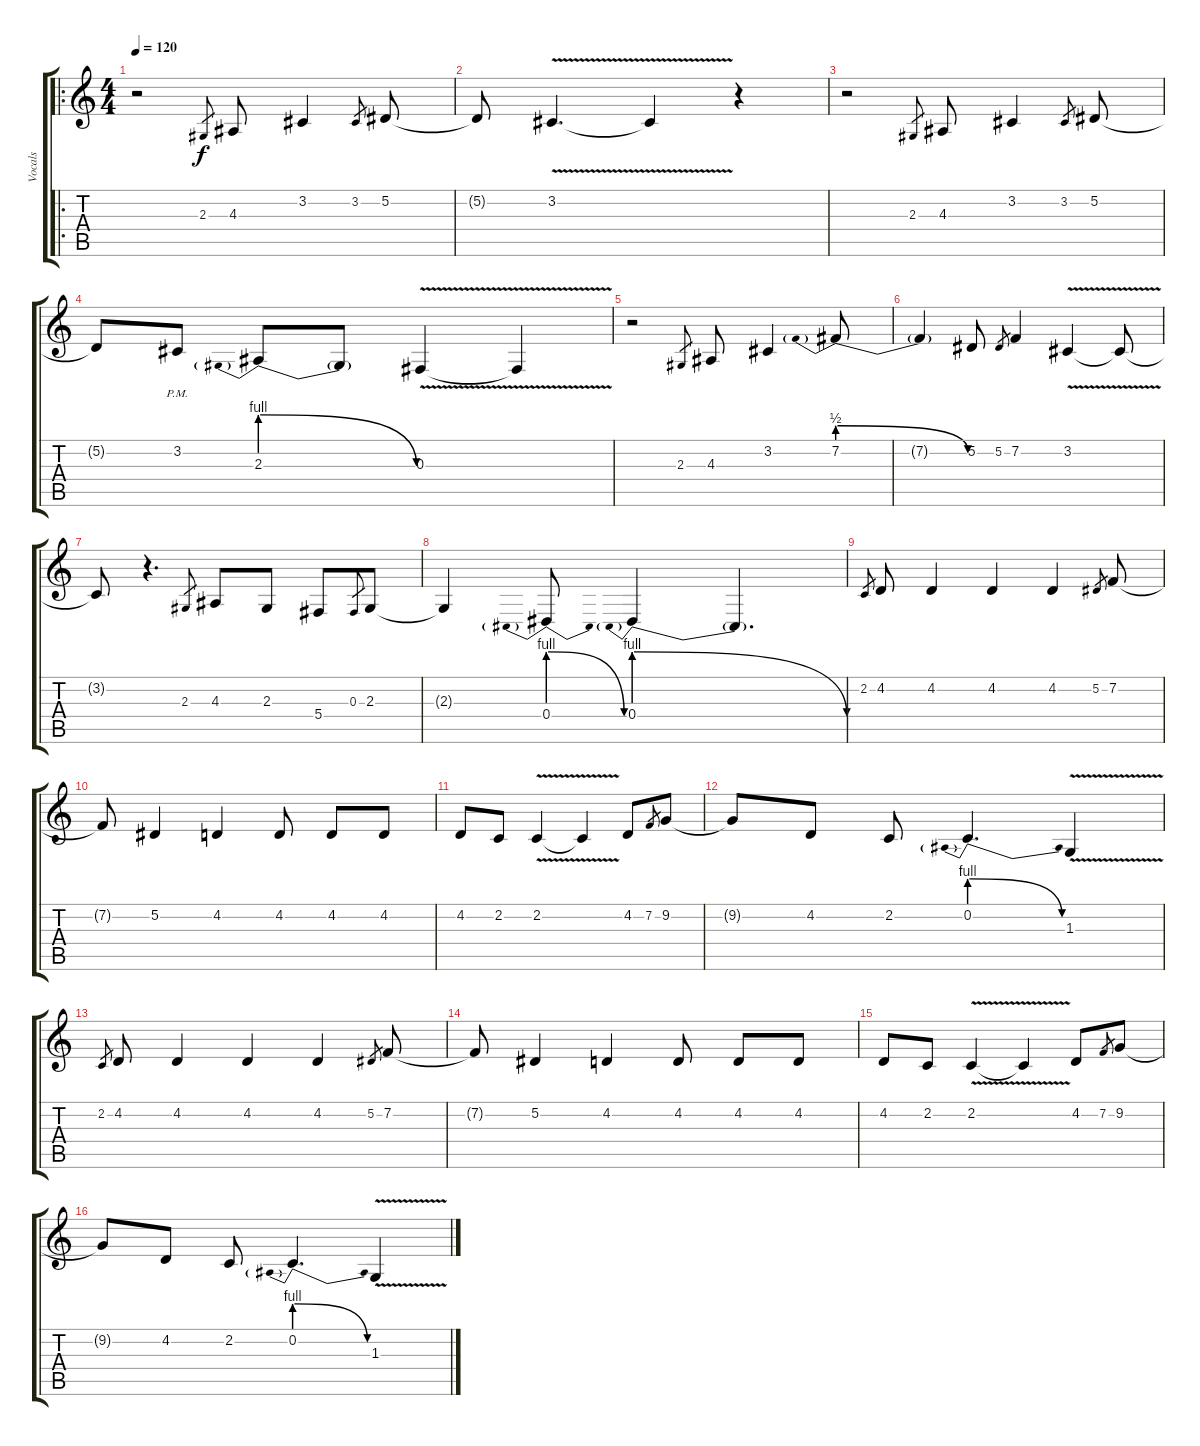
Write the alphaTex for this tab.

\track ("Vocals" "Vocals") {instrument oboe}
\staff {score tabs}
\tuning (Eb4 Bb3 Gb3 Db3 Ab2 Eb2) {hide}
\ro
\ts (4 4)
\tempo 120
\clef g2
\ks c
r.2{dy f} 2.3.8{gr} 4.3.8 3.2.4 3.2.8{gr} 5.2.8 |
5.2{t}.8 3.2{v}.4{d} 3.2{t}.4 r.4 |
r.2 2.3.8{gr} 4.3.8 3.2.4 3.2.8{gr} 5.2.8 |
5.2{t}.8 3.2{pm}.8 2.3{be (prebendrelease 0 4 60 0)}.8 2.3{t}.8 0.3{v}.4 0.3{t}.4 |
r.2 2.3.8{gr} 4.3.8 3.2.4 7.2{be (prebendrelease 0 2 60 0)}.8 |
7.2{t}.4 5.2.8 5.2.8{gr} 7.2.4 3.2{v}.4 3.2{t}.8 |
3.2{t}.8 r.4{d} 2.3.8{gr} 4.3.8 2.3.8 5.4.8 0.3.8{gr} 2.3.8 |
2.3{t}.4 0.4{be (prebendrelease 0 4 60 0)}.8 0.4{be (prebendrelease 0 4 60 0)}.4 0.4{t}.4{d} |
2.2.8{gr} 4.2.8 4.2.4 4.2.4 4.2.4 5.2.8{gr} 7.2.8 |
7.2{t}.8 5.2.4 4.2.4 4.2.8 4.2.8 4.2.8 |
4.2.8 2.2.8 2.2{v}.4 2.2{t}.4 4.2.8 7.2.8{gr} 9.2.8 |
9.2{t}.8 4.2.8 2.2.8 0.2{be (prebendrelease 0 4 60 0)}.4{d} 1.3{v}.4 |
2.2.8{gr} 4.2.8 4.2.4 4.2.4 4.2.4 5.2.8{gr} 7.2.8 |
7.2{t}.8 5.2.4 4.2.4 4.2.8 4.2.8 4.2.8 |
4.2.8 2.2.8 2.2{v}.4 2.2{t}.4 4.2.8 7.2.8{gr} 9.2.8 |
9.2{t}.8 4.2.8 2.2.8 0.2{be (prebendrelease 0 4 60 0)}.4{d} 1.3{v}.4
